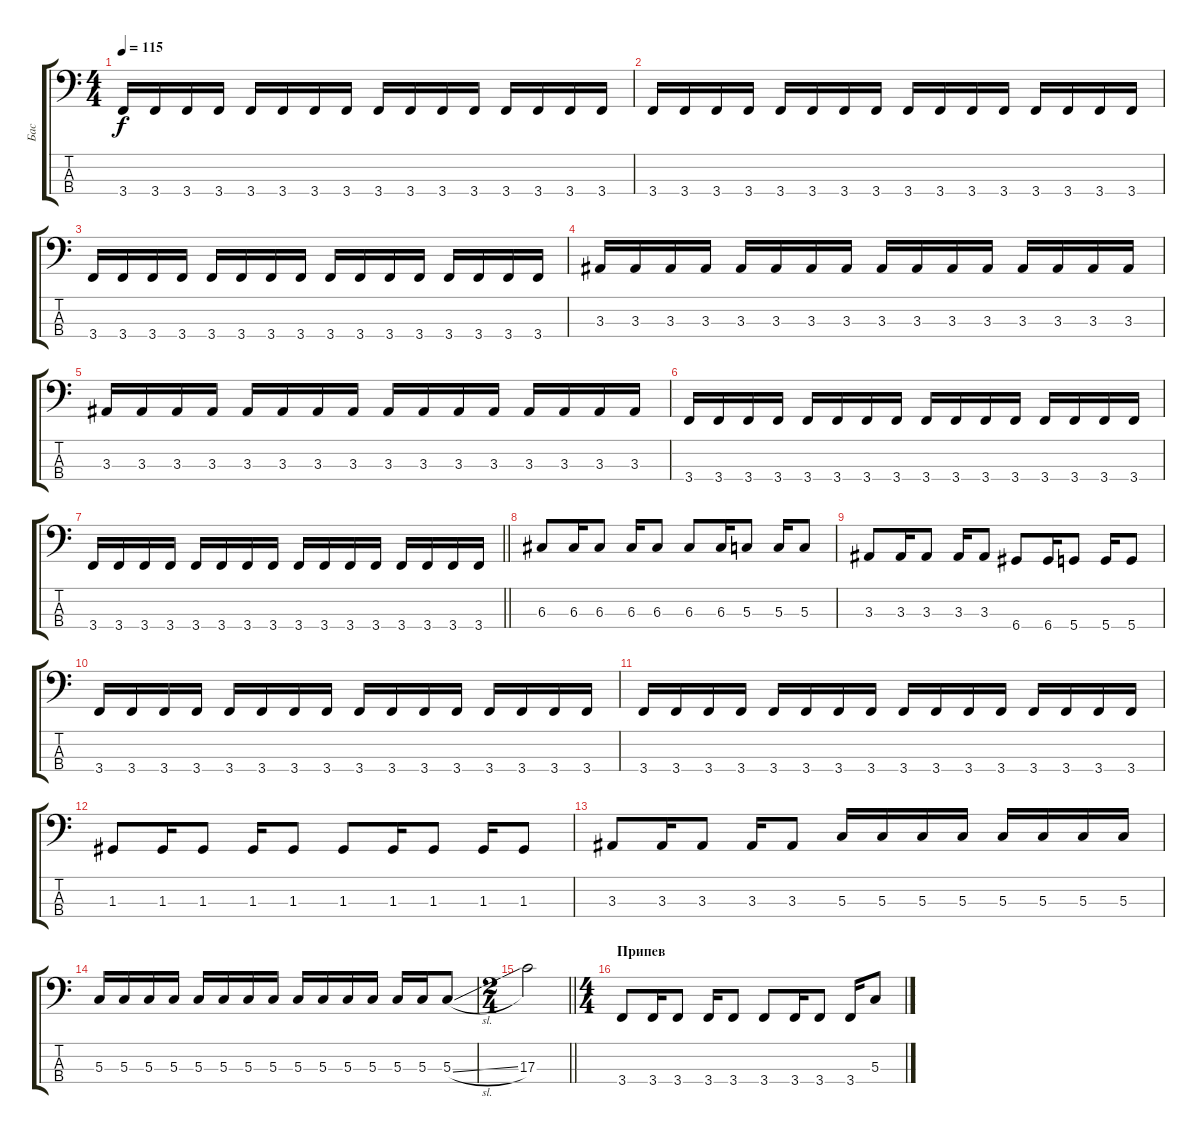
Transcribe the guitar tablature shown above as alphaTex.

\track ("Бас" "Бас") {instrument electricbassfinger}
\staff {score tabs}
\tuning (F2 C2 G1 D1) {hide}
\ts (4 4)
\tempo 115
\clef f4
\ks c
3.4.16{dy f} 3.4.16 3.4.16 3.4.16 3.4.16 3.4.16 3.4.16 3.4.16 3.4.16 3.4.16 3.4.16 3.4.16 3.4.16 3.4.16 3.4.16 3.4.16 |
3.4.16 3.4.16 3.4.16 3.4.16 3.4.16 3.4.16 3.4.16 3.4.16 3.4.16 3.4.16 3.4.16 3.4.16 3.4.16 3.4.16 3.4.16 3.4.16 |
3.4.16 3.4.16 3.4.16 3.4.16 3.4.16 3.4.16 3.4.16 3.4.16 3.4.16 3.4.16 3.4.16 3.4.16 3.4.16 3.4.16 3.4.16 3.4.16 |
3.3.16 3.3.16 3.3.16 3.3.16 3.3.16 3.3.16 3.3.16 3.3.16 3.3.16 3.3.16 3.3.16 3.3.16 3.3.16 3.3.16 3.3.16 3.3.16 |
3.3.16 3.3.16 3.3.16 3.3.16 3.3.16 3.3.16 3.3.16 3.3.16 3.3.16 3.3.16 3.3.16 3.3.16 3.3.16 3.3.16 3.3.16 3.3.16 |
3.4.16 3.4.16 3.4.16 3.4.16 3.4.16 3.4.16 3.4.16 3.4.16 3.4.16 3.4.16 3.4.16 3.4.16 3.4.16 3.4.16 3.4.16 3.4.16 |
\barLineRight lightlight
3.4.16 3.4.16 3.4.16 3.4.16 3.4.16 3.4.16 3.4.16 3.4.16 3.4.16 3.4.16 3.4.16 3.4.16 3.4.16 3.4.16 3.4.16 3.4.16 |
\section ("" "")
6.3.8 6.3.16 6.3.8 6.3.16 6.3.8 6.3.8 6.3.16 5.3.8 5.3.16 5.3.8 |
3.3.8 3.3.16 3.3.8 3.3.16 3.3.8 6.4.8 6.4.16 5.4.8 5.4.16 5.4.8 |
3.4.16 3.4.16 3.4.16 3.4.16 3.4.16 3.4.16 3.4.16 3.4.16 3.4.16 3.4.16 3.4.16 3.4.16 3.4.16 3.4.16 3.4.16 3.4.16 |
3.4.16 3.4.16 3.4.16 3.4.16 3.4.16 3.4.16 3.4.16 3.4.16 3.4.16 3.4.16 3.4.16 3.4.16 3.4.16 3.4.16 3.4.16 3.4.16 |
1.3.8 1.3.16 1.3.8 1.3.16 1.3.8 1.3.8 1.3.16 1.3.8 1.3.16 1.3.8 |
3.3.8 3.3.16 3.3.8 3.3.16 3.3.8 5.3.16 5.3.16 5.3.16 5.3.16 5.3.16 5.3.16 5.3.16 5.3.16 |
5.3.16 5.3.16 5.3.16 5.3.16 5.3.16 5.3.16 5.3.16 5.3.16 5.3.16 5.3.16 5.3.16 5.3.16 5.3.16 5.3.16 5.3{sl}.8 |
\ts (2 4)
\barLineRight lightlight
17.3.2 |
\ts (4 4)
\section ("" "Припев")
3.4.8 3.4.16 3.4.8 3.4.16 3.4.8 3.4.8 3.4.16 3.4.8 3.4.16 5.3.8
